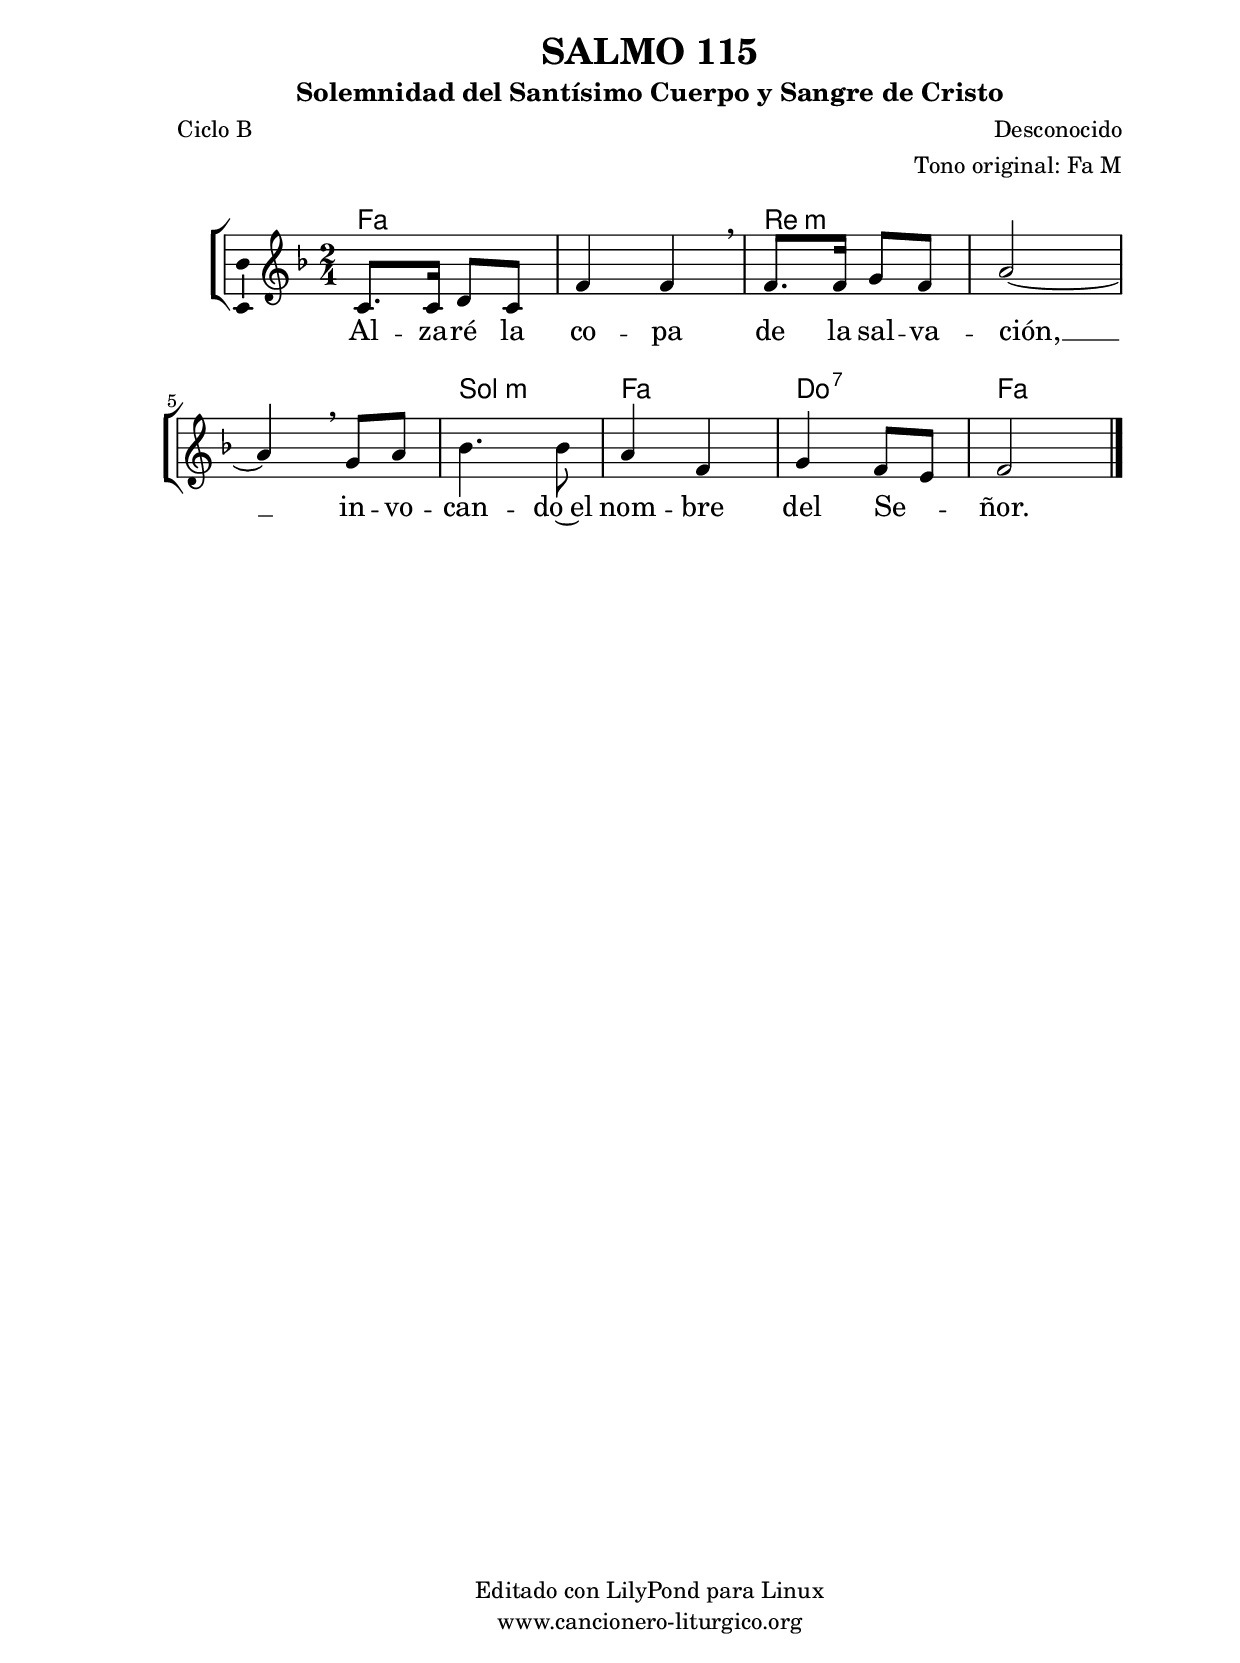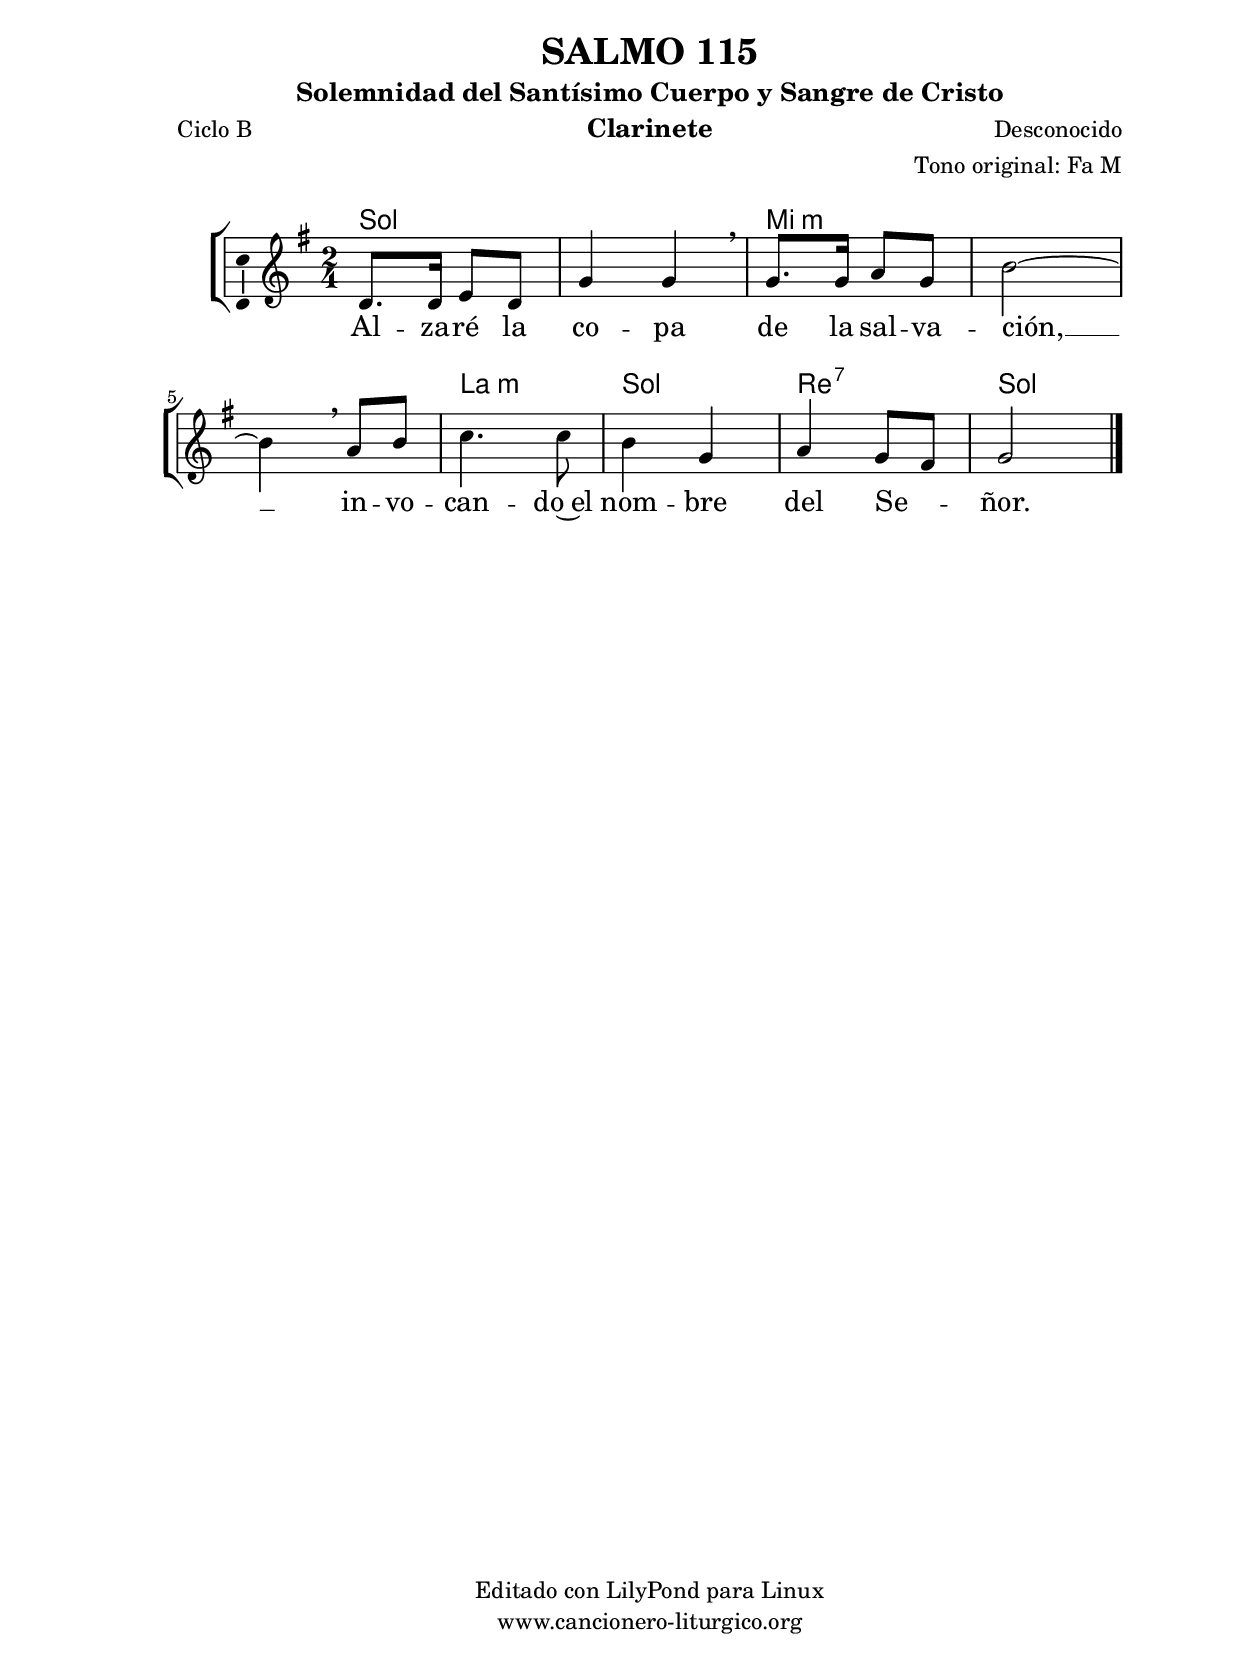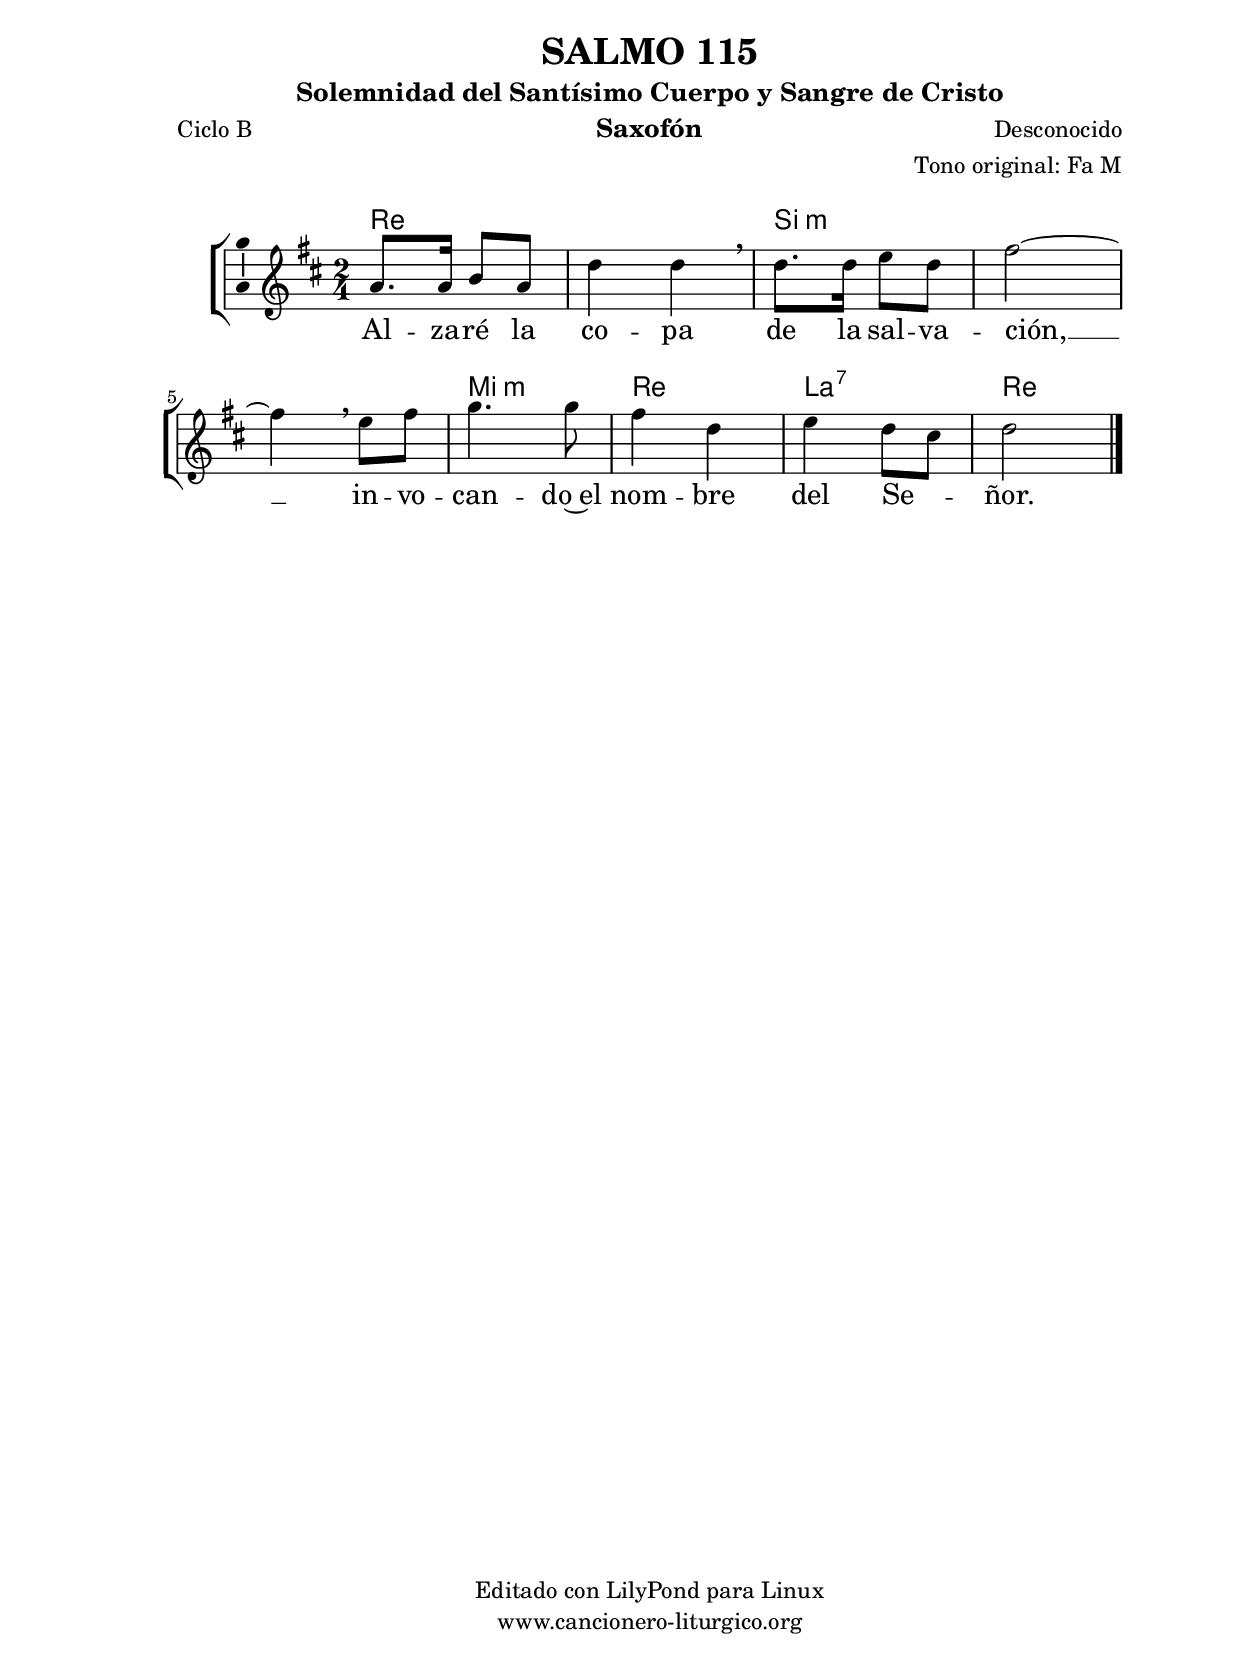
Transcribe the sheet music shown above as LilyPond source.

%
%para convertir .midi en .wav:
%timidity filename.midi -Ow -o finename.wav
%
%
%Para convertir de .wav a .mp3:
%lame -h -m j filename.wav
%
%
%para escuchar el midi:
%timidity nombrefichero.midi
%


%versión de lilypond para la que se ha escrito esta partitura:
\version "2.16.0"

	%Tamaño papel
	#(set-default-paper-size "a4")
	%Tamaño partitura
	#(set-global-staff-size 20)
	%No responde al pulsar sobre una nota
	#(ly:set-option 'point-and-click #f)

%parámetros del encabezamiento:
\header {
	title = "SALMO 115"
	subtitle = "Solemnidad del Santísimo Cuerpo y Sangre de Cristo"
	composer = "Desconocido"
	poet = "Ciclo B"
	meter = ""
	arranger = "Tono original: Fa M"
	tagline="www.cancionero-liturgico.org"
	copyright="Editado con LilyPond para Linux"
	}

%parámetros asociados al papel:
\paper  {
	oddHeaderMarkup = \markup {\fill-line { \on-the-fly #not-first-page \fromproperty #'header:title \on-the-fly #not-first-page \fromproperty #'header:composer }}
	evenHeaderMarkup = \markup {\fill-line { \fromproperty #'header:composer \fromproperty #'header:title }}
	#(set-paper-size "a4")
	print-page-number = ##f
	first-page-number = 1
	print-first-page-number = ##f
%	head-separation = 3.0 \cm
	top-margin = 2.0 \cm
	bottom-margin = 0.5\cm
%%%	bottom-margin = -1.0\cm
	left-margin = 3.0 \cm
	line-width = 16.0 \cm 
	indent = 8\mm
	interscoreline = 2.\mm
	between-system-space = 15\mm
%	para que las partituras no llenen la hoja:
	ragged-bottom = ##t
%	idem para la última hoja:
	ragged-last-bottom = ##f
%	para que las partituras llenen el ancho del papel:
	ragged-last = ##f
	after-title-space = 2.5 \cm
%page-count=1
%system-count=1

	%Flexible Vertical Spacing
%	markup-markup-spacing =
%	#'((basic-distance . 15) (minimum-distance . 15) (padding . 3))
	markup-system-spacing =
	#'((basic-distance . 15) (minimum-distance . 15) (padding . 3))
	system-system-spacing =
	#'((basic-distance . 15) (minimum-distance . 15) (padding . 3))
	score-system-spacing =
	#'((basic-distance . 15) (minimum-distance . 15) (padding . 5))
%	top-system-spacing = % header
%	#'((basic-distance . 8) (minimum-distance . 0) (padding . 3))
%	top-markup-spacing =
%	#'((basic-distance . 20) (minimum-distance . 20) (padding . 3))
	last-bottom-spacing = % footer
	#'((basic-distance . 5) (minimum-distance . 5) (padding . 3))
%	score-markup-spacing =
%	#'((basic-distance . 16) (minimum-distance . 13) (padding . 3))

	}


%parámetros que afectan a toda la partitura:
global =  {
	%clave de sol (G):
	\clef G
	%armadura:
%	\transpose e ees
	\key f \major
	\tempo 4=100
	\set Score.tempoHideNote = ##t
	}


acordes = {
	\italianChords
	\chordmode {
%	\transpose e ees
{

f2 s d:m s s g:m f c:7 f

	}
	}
}


melodia = 
%	\transpose e ees
{
	\relative c'{

\time 2/4
c8. c16 d8 c
f4 f \breathe
f8. f16 g8 f
a2~
a4 \breathe g8 a
bes4. bes8
a4 f
g4 f8 e
f2

	\bar "|."
	}
	}


texto = \lyricmode {
Al -- za -- ré la co -- pa de la sal -- va -- ción, __
in -- vo -- can -- do~el nom -- bre del Se -- _ ñor.
	}


acordesStaff = \context ChordNames = acordesStaff <<
	\set chordChanges = ##t
	\acordes
	>>


vozStaff = \context Voice = vozStaff
\with {\consists "Ambitus_engraver"}
<<
%	\set Staff.instrumentName = ""
%	\set Staff.shortInstrumentName = ""
%	\set Staff.midiInstrument = #"clarinet"
%	\set Staff.midiInstrument = #"cello"
%	\set Staff.midiInstrument = #"flute"
	\set Staff.midiInstrument = #"electric guitar (jazz)"
%	\set Staff.midiInstrument = #"english horn"
%	\set Staff.midiInstrument = #"violin"
%	\set Staff.midiInstrument = #"glockenspiel"
	\set Staff.midiMinimumVolume = #0.7
	\set Staff.midiMaximumVolume = #0.9
	\global
	\melodia
	>>


textoStaff = \context Lyrics = textoStaff <<
	\lyricsto vozStaff \texto
	>>

\book {
	\score {
		\context ChoirStaff {
			\override StaffGroup.SystemStartBracket #'collapse-height = #1
			\override Score.SystemStartBar #'collapse-height = #1
			<<
			\acordesStaff
			\vozStaff
			\textoStaff
			>>
			}
		\layout {
	    		\context {
				\Lyrics
				\override LyricText #'font-size = #2
				}
	   		 \context {
				\Score
				%fontSize = #3
				\override StaffSymbol #'staff-space = #(magstep +3)
				%\override Beam #'thickness = #0.55
				%\override SpacingSpanner #'spacing-increment = #1.0
				%\override Slur #'height-limit = #1.5
				}
			}
		}
	\score {
		\unfoldRepeats
		\context ChoirStaff {
			<<
			\acordesStaff
			\vozStaff
			>>
			}
		\midi {
	  		\context {
	  			\Score
				tempoWholesPerMinute = #(ly:make-moment 70 4)
				}
			}
		}
	}

%Partitura para clarinete
#(define output-suffix "C")
\book {
	\header{
		instrument = "Clarinete"
		}
	\score {
		\context ChoirStaff {
			\override StaffGroup.SystemStartBracket #'collapse-height = #1
			\override Score.SystemStartBar #'collapse-height = #1
\transpose c d
			<<
			\acordesStaff
			\vozStaff
			\textoStaff
			>>
			}
		\layout {
	    		\context {
				\Lyrics
				\override LyricText #'font-size = #2
				}
	   		 \context {
				\Score
				%fontSize = #3
				\override StaffSymbol #'staff-space = #(magstep +3)
				%\override Beam #'thickness = #0.55
				%\override SpacingSpanner #'spacing-increment = #1.0
				%\override Slur #'height-limit = #1.5
				}
			}
		}
	}

%Partitura para saxofón
#(define output-suffix "S")
\book {
	\header{
		instrument = "Saxofón"
		}
	\score {
		\context ChoirStaff {
			\override StaffGroup.SystemStartBracket #'collapse-height = #1
			\override Score.SystemStartBar #'collapse-height = #1
\transpose c a
			<<
			\acordesStaff
			\vozStaff
			\textoStaff
			>>
			}
		\layout {
	    		\context {
				\Lyrics
				\override LyricText #'font-size = #2
				}
	   		 \context {
				\Score
				%fontSize = #3
				\override StaffSymbol #'staff-space = #(magstep +3)
				%\override Beam #'thickness = #0.55
				%\override SpacingSpanner #'spacing-increment = #1.0
				%\override Slur #'height-limit = #1.5
				}
			}
		}
	}

